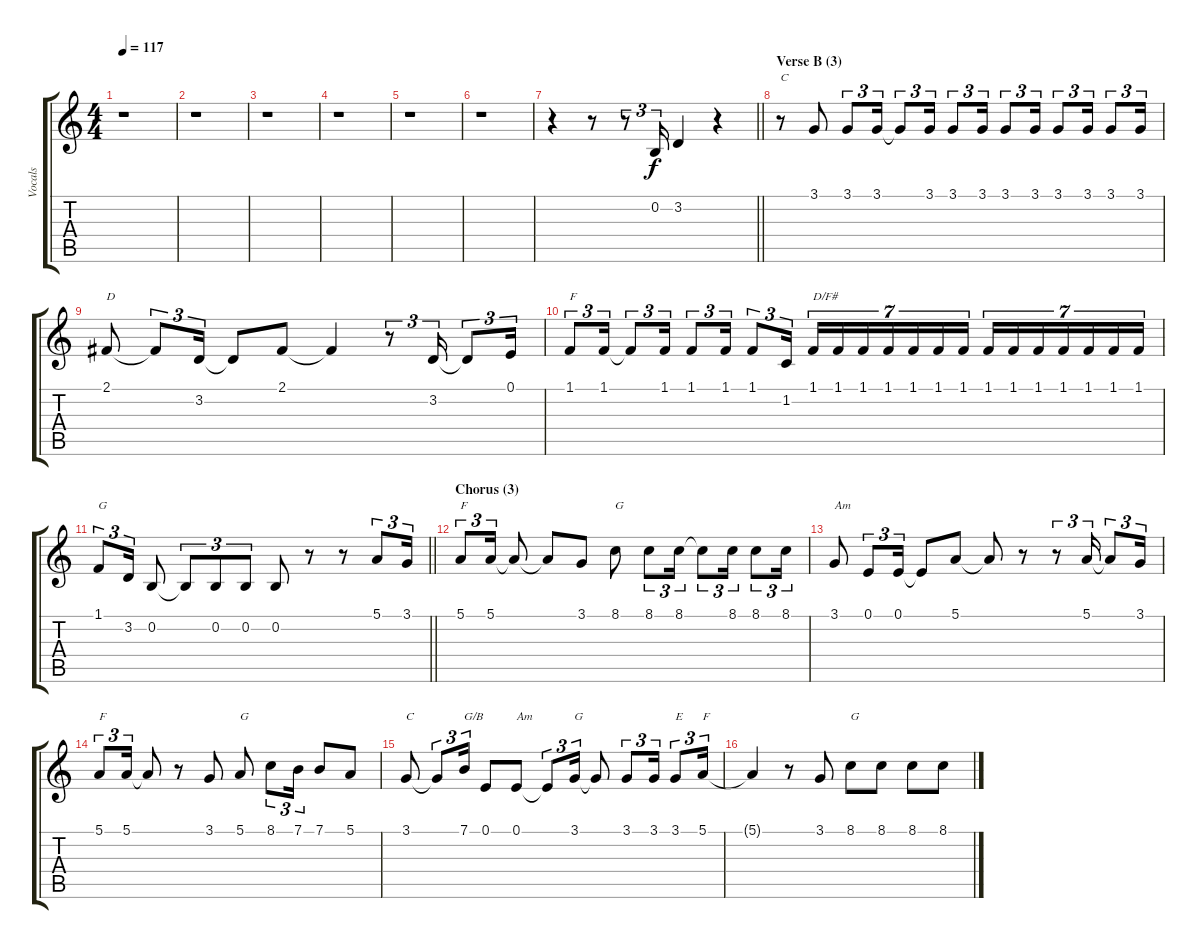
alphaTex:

\track ("Vocals" "Vocals") {instrument sopranosax}
\staff {score tabs}
\tuning (E4 B3 G3 D3 A2 E2) {hide}
\ts (4 4)
\tempo 117
\clef g2
\ks aminor
r.1{dy f} |
r.1 |
r.1 |
r.1 |
r.1 |
r.1 |
\barLineRight lightlight
r.4 r.8 r.8{tu (3 2)} 0.2.16{tu (3 2)} 3.2.4 r.4 |
\section ("" "Verse B (3)")
r.8{txt "C"} 3.1.8 3.1.8{tu (3 2)} 3.1.16{tu (3 2)} 3.1{t}.8{tu (3 2)} 3.1.16{tu (3 2)} 3.1.8{tu (3 2)} 3.1.16{tu (3 2)} 3.1.8{tu (3 2)} 3.1.16{tu (3 2)} 3.1.8{tu (3 2)} 3.1.16{tu (3 2)} 3.1.8{tu (3 2)} 3.1.16{tu (3 2)} |
2.1.8{txt "D"} 2.1{t}.8{tu (3 2)} 3.2.16{tu (3 2)} 3.2{t}.8 2.1.8 2.1{t}.4 r.8{tu (3 2)} 3.2.16{tu (3 2)} 3.2{t}.8{tu (3 2)} 0.1.16{tu (3 2)} |
1.1.8{tu (3 2) txt "F"} 1.1.16{tu (3 2)} 1.1{t}.8{tu (3 2)} 1.1.16{tu (3 2)} 1.1.8{tu (3 2)} 1.1.16{tu (3 2)} 1.1.8{tu (3 2)} 1.2.16{tu (3 2)} 1.1.16{tu (7 4) txt "D/F#"} 1.1.16{tu (7 4)} 1.1.16{tu (7 4)} 1.1.16{tu (7 4)} 1.1.16{tu (7 4)} 1.1.16{tu (7 4)} 1.1.16{tu (7 4)} 1.1.16{tu (7 4)} 1.1.16{tu (7 4)} 1.1.16{tu (7 4)} 1.1.16{tu (7 4)} 1.1.16{tu (7 4)} 1.1.16{tu (7 4)} 1.1.16{tu (7 4)} |
\barLineRight lightlight
1.1.8{tu (3 2) txt "G"} 3.2.16{tu (3 2)} 0.2.8 0.2{t}.8{tu (3 2)} 0.2.8{tu (3 2)} 0.2.8{tu (3 2)} 0.2.8 r.8 r.8 5.1.8{tu (3 2)} 3.1.16{tu (3 2)} |
\section ("" "Chorus (3)")
5.1.8{tu (3 2) txt "F"} 5.1.16{tu (3 2)} 5.1{t}.8 5.1{t}.8 3.1.8 8.1.8{txt "G"} 8.1.8{tu (3 2)} 8.1.16{tu (3 2)} 8.1{t}.8{tu (3 2)} 8.1.16{tu (3 2)} 8.1.8{tu (3 2)} 8.1.16{tu (3 2)} |
3.1.8{txt "Am"} 0.1.8{tu (3 2)} 0.1.16{tu (3 2)} 0.1{t}.8 5.1.8 5.1{t}.8 r.8 r.8{tu (3 2)} 5.1.16{tu (3 2)} 5.1{t}.8{tu (3 2)} 3.1.16{tu (3 2)} |
5.1.8{tu (3 2) txt "F"} 5.1.16{tu (3 2)} 5.1{t}.8 r.8 3.1.8 5.1.8{txt "G"} 8.1.8{tu (3 2)} 7.1.16{tu (3 2)} 7.1.8 5.1.8 |
3.1.8{txt "C"} 3.1{t}.8{tu (3 2)} 7.1.16{tu (3 2) txt "G/B"} 0.1.8 0.1.8{txt "Am"} 0.1{t}.8{tu (3 2)} 3.1.16{tu (3 2) txt "G"} 3.1{t}.8 3.1.8{tu (3 2)} 3.1.16{tu (3 2)} 3.1.8{tu (3 2) txt "E"} 5.1.16{tu (3 2) txt "F"} |
5.1{t}.4 r.8 3.1.8 8.1.8{txt "G"} 8.1.8 8.1.8 8.1.8
